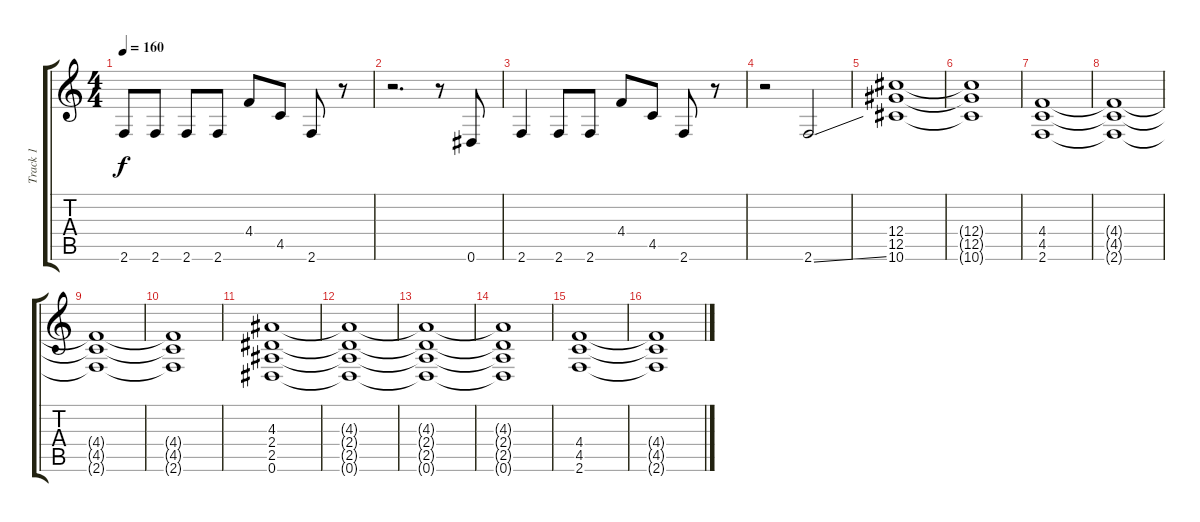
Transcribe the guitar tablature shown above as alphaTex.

\track ("Track 1" "Track 1") {instrument distortionguitar}
\staff {score tabs}
\tuning (Eb4 Bb3 Gb3 Db3 Ab2 Eb2) {hide}
\ts (4 4)
\tempo 160
\clef g2
\ks c
2.6.8{dy f} 2.6.8 2.6.8 2.6.8 4.4.8 4.5.8 2.6.8 r.8 |
r.2{d} r.8 0.6.8 |
2.6.4 2.6.8 2.6.8 4.4.8 4.5.8 2.6.8 r.8 |
r.2 2.6{ss}.2 |
(12.4 12.5 10.6).1 |
(12.4{t} 12.5{t} 10.6{t}).1 |
(4.4 4.5 2.6).1 |
(4.4{t} 4.5{t} 2.6{t}).1 |
(4.4{t} 4.5{t} 2.6{t}).1 |
(4.4{t} 4.5{t} 2.6{t}).1 |
(4.3 2.4 2.5 0.6).1 |
(4.3{t} 2.4{t} 2.5{t} 0.6{t}).1 |
(4.3{t} 2.4{t} 2.5{t} 0.6{t}).1 |
(4.3{t} 2.4{t} 2.5{t} 0.6{t}).1 |
(4.4 4.5 2.6).1 |
(4.4{t} 4.5{t} 2.6{t}).1
